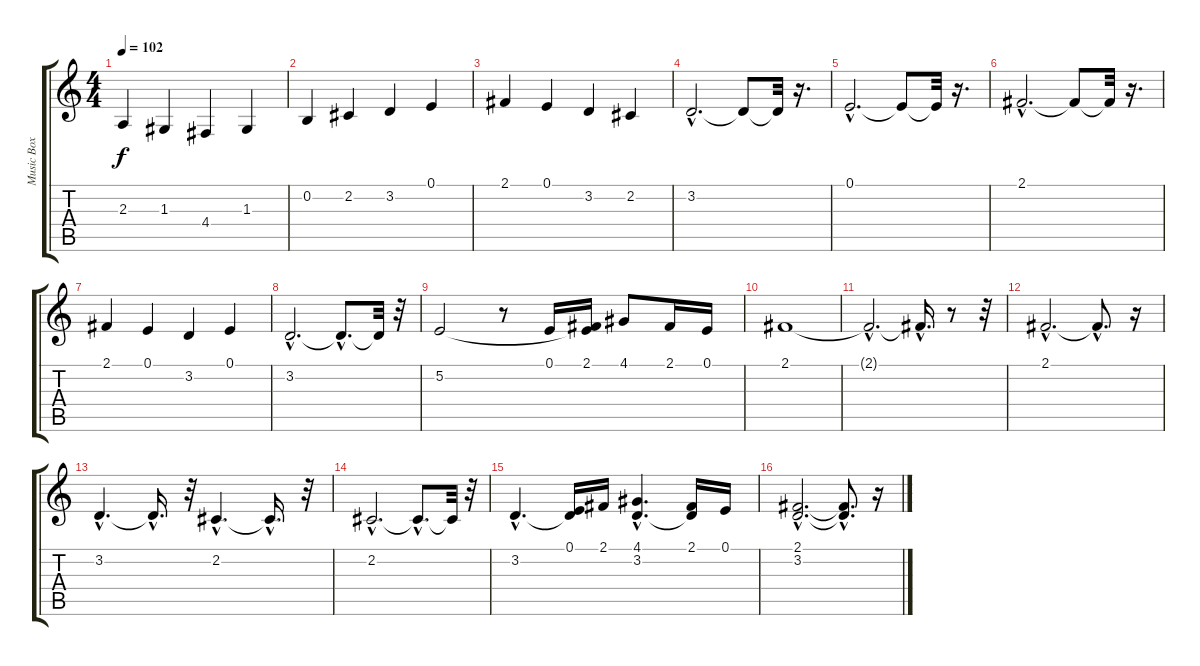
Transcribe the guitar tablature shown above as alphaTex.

\track ("Music Box" "Music Box") {instrument musicbox}
\staff {score tabs}
\tuning (E4 B3 G3 D3 A2 E2) {hide}
\ts (4 4)
\tempo 102
\clef g2
\ks c
2.3.4{dy f} 1.3.4 4.4.4 1.3.4 |
0.2.4 2.2.4 3.2.4 0.1.4 |
2.1.4 0.1.4 3.2.4 2.2.4 |
3.2{hac}.2{d} 3.2{t}.8 3.2{t}.32 r.16{d} |
0.1{hac}.2{d} 0.1{t}.8 0.1{t}.32 r.16{d} |
2.1{hac}.2{d} 2.1{t}.8 2.1{t}.32 r.16{d} |
2.1.4 0.1.4 3.2.4 0.1.4 |
3.2{hac}.2{d} 3.2{hac t}.8{d} 3.2{t}.32 r.32 |
5.2.2 r.8 0.1.16 (2.1 5.2{t}).16 4.1.8 2.1.16 0.1.16 |
2.1.1 |
2.1{hac t}.2{d} 2.1{hac t}.16{d} r.8 r.32 |
2.1{hac}.2{d} 2.1{hac t}.8{d} r.16 |
3.2{hac}.4{d} 3.2{hac t}.16{d} r.32 2.2{hac}.4{d} 2.2{hac t}.16{d} r.32 |
2.2{hac}.2{d} 2.2{hac t}.8{d} 2.2{t}.32 r.32 |
3.2{hac}.4{d} (0.1 3.2{t}).16 2.1.16 (4.1{hac} 3.2{hac}).4{d} (2.1 3.2{t}).16 0.1.16 |
(2.1{hac} 3.2{hac}).2{d} (2.1{hac t} 3.2{hac t}).8{d} r.16
